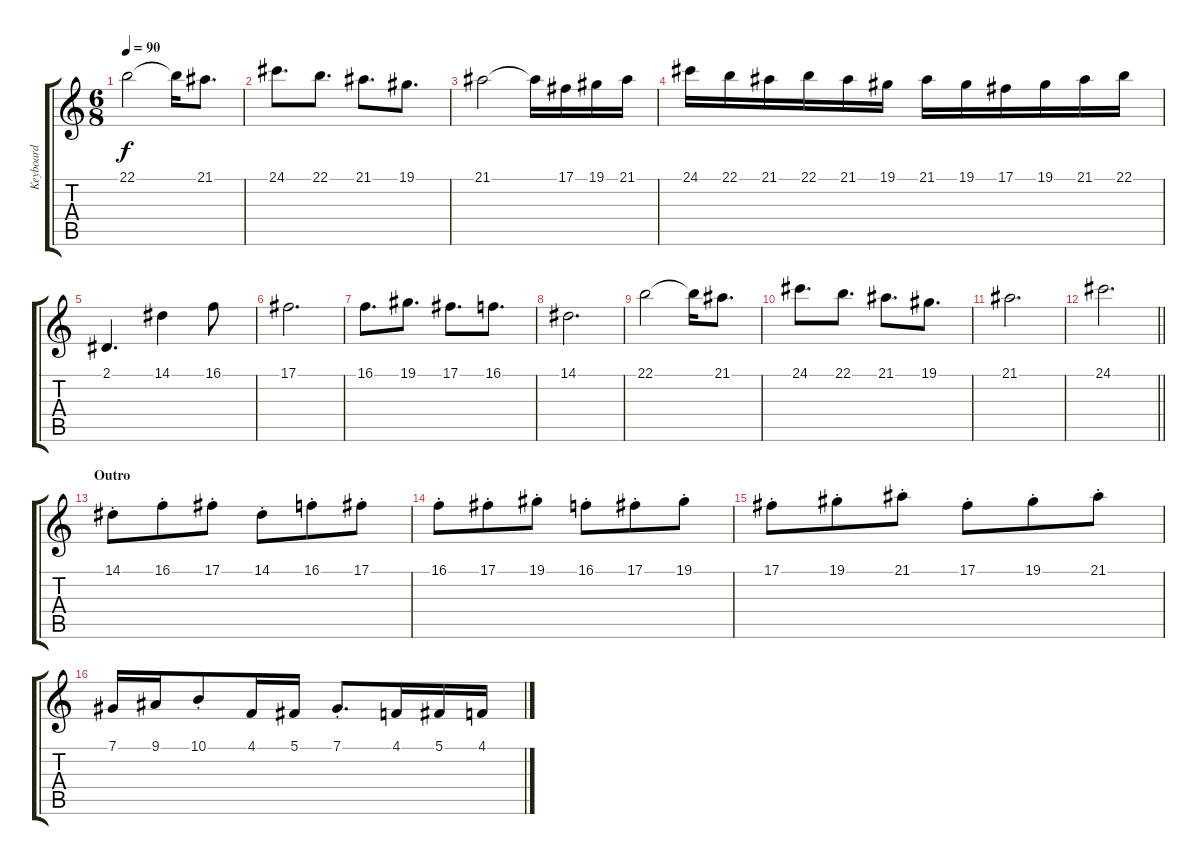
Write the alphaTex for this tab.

\track ("Keyboard" "Keyboard") {instrument pad2warm}
\staff {score tabs}
\tuning (Db4 Ab3 E3 B2 Gb2 B1) {hide}
\ts (6 8)
\tempo 90
\clef g2
\ks c
22.1.2{dy f} 22.1{t}.16 21.1.8{d} |
24.1.8{d} 22.1.8{d} 21.1.8{d} 19.1.8{d} |
21.1.2 21.1{t}.16 17.1.16 19.1.16 21.1.16 |
24.1.16 22.1.16 21.1.16 22.1.16 21.1.16 19.1.16 21.1.16 19.1.16 17.1.16 19.1.16 21.1.16 22.1.16 |
2.1.4{d} 14.1.4 16.1.8 |
17.1.2{d} |
16.1.8{d} 19.1.8{d} 17.1.8{d} 16.1.8{d} |
14.1.2{d} |
22.1.2 22.1{t}.16 21.1.8{d} |
24.1.8{d} 22.1.8{d} 21.1.8{d} 19.1.8{d} |
21.1.2{d} |
\barLineRight lightlight
24.1.2{d} |
\section ("" "Outro")
14.1{st}.8 16.1{st}.8 17.1{st}.8 14.1{st}.8 16.1{st}.8 17.1{st}.8 |
16.1{st}.8 17.1{st}.8 19.1{st}.8 16.1{st}.8 17.1{st}.8 19.1{st}.8 |
17.1{st}.8 19.1{st}.8 21.1{st}.8 17.1{st}.8 19.1{st}.8 21.1{st}.8 |
7.1.16 9.1.16 10.1{st}.8 4.1.16 5.1.16 7.1{st}.8{d} 4.1.16 5.1.16 4.1.16
